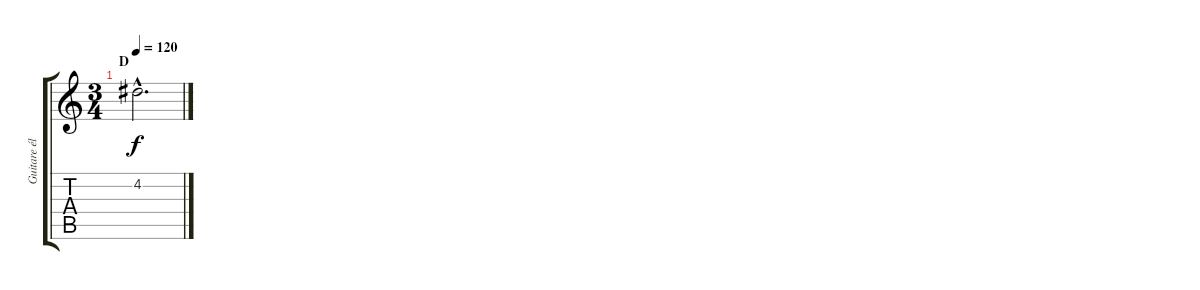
\track ("Guitare électrique" "Guitare él") {instrument overdrivenguitar}
\staff {score tabs}
\tuning (E4 B3 G3 D3 A2 E2) {hide}
\ts (3 4)
\section ("" "D")
\tempo 120
\clef g2
\ks c
4.2{hac}.2{d dy f}
